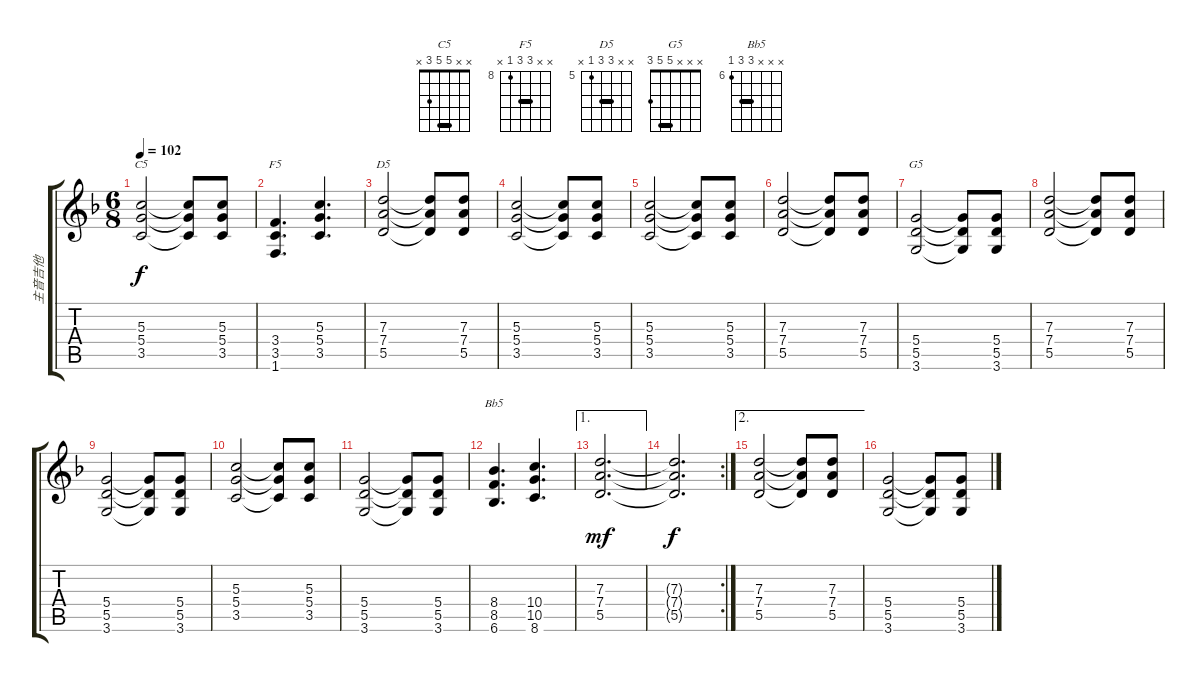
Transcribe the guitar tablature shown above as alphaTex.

\track ("主音吉他" "主音吉他") {instrument distortionguitar}
\staff {score tabs}
\tuning (E4 B3 G3 D3 A2 E2) {hide}
\chord ("C5" x x 5 5 3 x) {barre 5}
\chord ("F5" x x 10 10 8 x) {firstfret 8 barre 10}
\chord ("D5" x x 7 7 5 x) {firstfret 5 barre 7}
\chord ("G5" x x x 5 5 3) {barre 5}
\chord ("Bb5" x x x 8 8 6) {firstfret 6 barre 8}
\ts (6 8)
\tempo 102
\clef g2
\ks f
(5.3 5.4 3.5).2{ch "C5" dy f} (5.3{t} 5.4{t} 3.5{t}).8 (5.3 5.4 3.5).8 |
(3.4 3.5 1.6).4{d ch "F5"} (5.3 5.4 3.5).4{d} |
(7.3 7.4 5.5).2{ch "D5"} (7.3{t} 7.4{t} 5.5{t}).8 (7.3 7.4 5.5).8 |
(5.3 5.4 3.5).2 (5.3{t} 5.4{t} 3.5{t}).8 (5.3 5.4 3.5).8 |
(5.3 5.4 3.5).2 (5.3{t} 5.4{t} 3.5{t}).8 (5.3 5.4 3.5).8 |
(7.3 7.4 5.5).2 (7.3{t} 7.4{t} 5.5{t}).8 (7.3 7.4 5.5).8 |
(5.4 5.5 3.6).2{ch "G5"} (5.4{t} 5.5{t} 3.6{t}).8 (5.4 5.5 3.6).8 |
(7.3 7.4 5.5).2 (7.3{t} 7.4{t} 5.5{t}).8 (7.3 7.4 5.5).8 |
(5.4 5.5 3.6).2 (5.4{t} 5.5{t} 3.6{t}).8 (5.4 5.5 3.6).8 |
(5.3 5.4 3.5).2 (5.3{t} 5.4{t} 3.5{t}).8 (5.3 5.4 3.5).8 |
(5.4 5.5 3.6).2 (5.4{t} 5.5{t} 3.6{t}).8 (5.4 5.5 3.6).8 |
(8.4 8.5 6.6).4{d ch "Bb5"} (10.4 10.5 8.6).4{d} |
\ae 1
(7.3 7.4 5.5).2{d dy mf} |
\rc 2
(7.3{t} 7.4{t} 5.5{t}).2{d dy f} |
\ae 2
(7.3 7.4 5.5).2 (7.3{t} 7.4{t} 5.5{t}).8 (7.3 7.4 5.5).8 |
(5.4 5.5 3.6).2 (5.4{t} 5.5{t} 3.6{t}).8 (5.4 5.5 3.6).8
